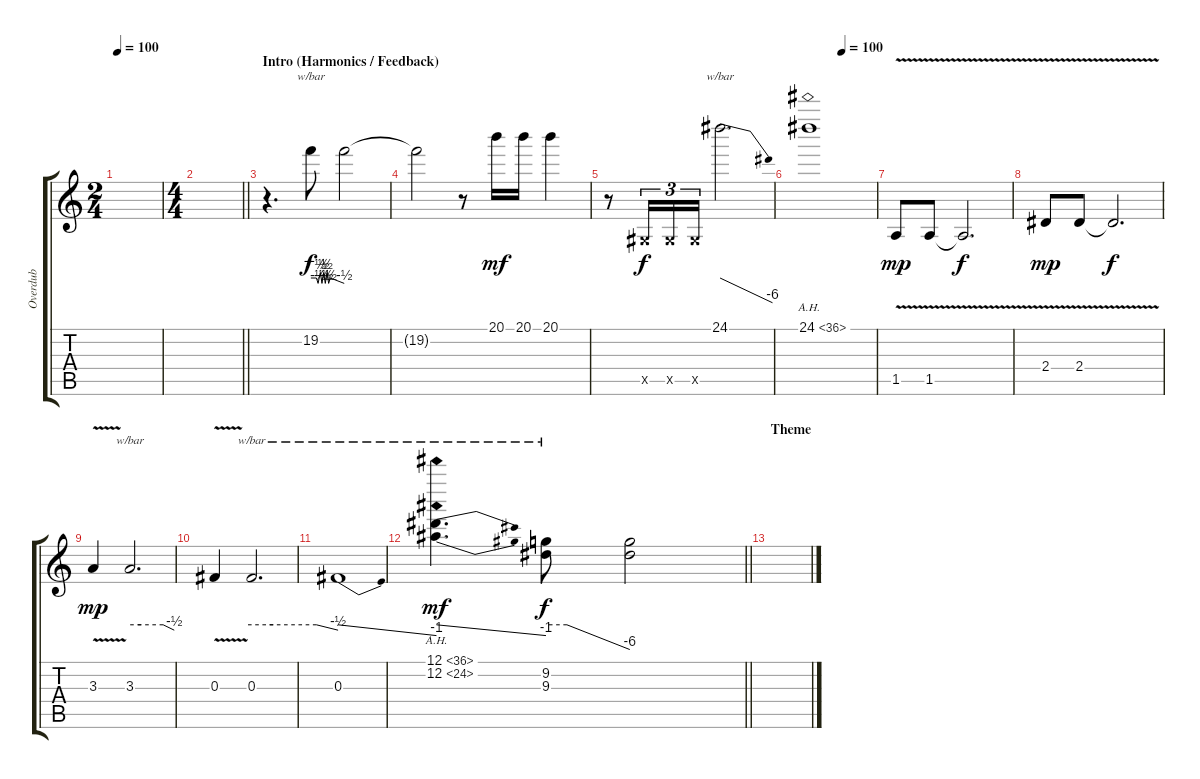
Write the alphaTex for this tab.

\track ("Overdub" "Overdub") {instrument distortionguitar}
\staff {score tabs}
\tuning (Eb4 Bb3 Gb3 Db3 Ab2 Eb2) {hide}
\ts (2 4)
\tempo 100
\clef g2
\ks c
|
\ts (4 4)
\barLineRight lightlight
|
\section ("" "Intro (Harmonics / Feedback)")
r.4{d} 19.2.8{tbe (custom default 0 0 10 0 13 -2 17 2 20 -2 23 2 26 -2 29 2 32 -2 35 0 60 -2)} 19.2{t}.2{dy f} |
19.2{t}.2 r.8 20.1.16{dy mf} 20.1.16 20.1.4 |
r.8 0.5{x}.16{tu (3 2) dy f} 0.5{x}.16{tu (3 2)} 0.5{x}.16{tu (3 2)} 24.1.2{d tbe (dive default 0 0 60 -24)} |
\tempo (100 0.5)
24.1{ah 12}.1 |
1.5{v}.8{dy mp} 1.5{v}.8 1.5{t}.2{d dy f} |
2.4{v}.8{dy mp} 2.4{v}.8 2.4{t}.2{d dy f} |
3.3{v}.4{dy mp} 3.3.2{d tbe (custom default 0 0 15 0 45 0 60 -2)} |
0.3{v}.4 0.3.2{d tbe (custom default 0 0 15 0 45 0 60 -2)} |
0.3.1{tbe (dive default 0 0 60 -4)} |
\barLineRight lightlight
(12.1{ah 24} 12.2{ah 12}).4{d tbe (dive default 0 0 60 -4) dy mf} (9.2 9.3).8{tbe (custom default 0 0 15 0 60 -24) dy f} (9.2{t} 9.3{t}).2 |
\section ("" "Theme")
